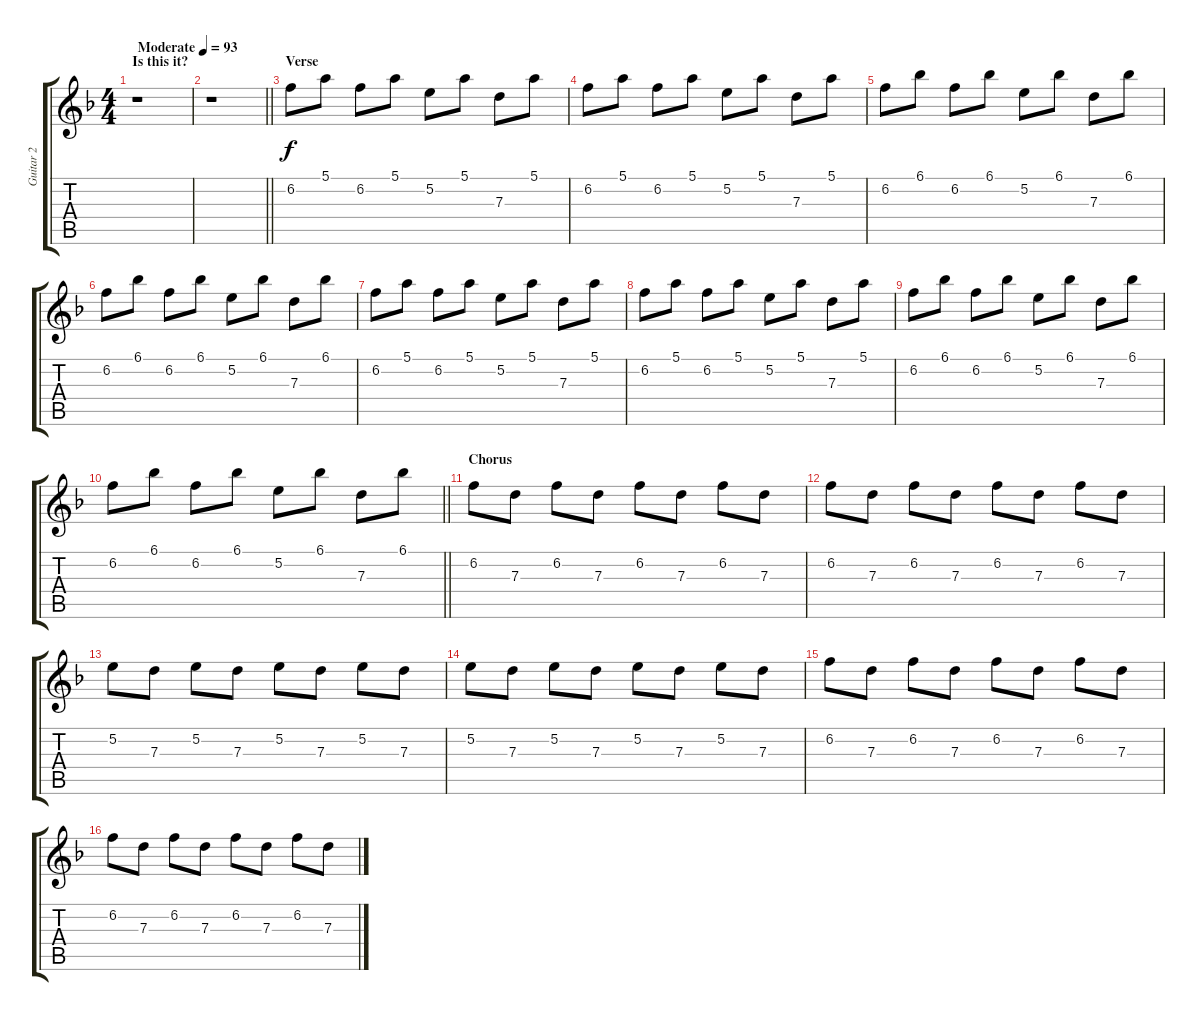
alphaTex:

\track ("Guitar 2" "Guitar 2") {instrument electricguitarjazz}
\staff {score tabs}
\tuning (E4 B3 G3 D3 A2 E2) {hide}
\ts (4 4)
\section ("" "Is this it?")
\tempo (93 "Moderate")
\clef g2
\ks f
r.1{dy f instrument electricguitarjazz} |
\barLineRight lightlight
r.1 |
\section ("" "Verse")
6.2.8 5.1.8 6.2.8 5.1.8 5.2.8 5.1.8 7.3.8 5.1.8 |
6.2.8 5.1.8 6.2.8 5.1.8 5.2.8 5.1.8 7.3.8 5.1.8 |
6.2.8 6.1.8 6.2.8 6.1.8 5.2.8 6.1.8 7.3.8 6.1.8 |
6.2.8 6.1.8 6.2.8 6.1.8 5.2.8 6.1.8 7.3.8 6.1.8 |
6.2.8 5.1.8 6.2.8 5.1.8 5.2.8 5.1.8 7.3.8 5.1.8 |
6.2.8 5.1.8 6.2.8 5.1.8 5.2.8 5.1.8 7.3.8 5.1.8 |
6.2.8 6.1.8 6.2.8 6.1.8 5.2.8 6.1.8 7.3.8 6.1.8 |
\barLineRight lightlight
6.2.8 6.1.8 6.2.8 6.1.8 5.2.8 6.1.8 7.3.8 6.1.8 |
\section ("" "Chorus")
6.2.8 7.3.8 6.2.8 7.3.8 6.2.8 7.3.8 6.2.8 7.3.8 |
6.2.8 7.3.8 6.2.8 7.3.8 6.2.8 7.3.8 6.2.8 7.3.8 |
5.2.8 7.3.8 5.2.8 7.3.8 5.2.8 7.3.8 5.2.8 7.3.8 |
5.2.8 7.3.8 5.2.8 7.3.8 5.2.8 7.3.8 5.2.8 7.3.8 |
6.2.8 7.3.8 6.2.8 7.3.8 6.2.8 7.3.8 6.2.8 7.3.8 |
6.2.8 7.3.8 6.2.8 7.3.8 6.2.8 7.3.8 6.2.8 7.3.8
